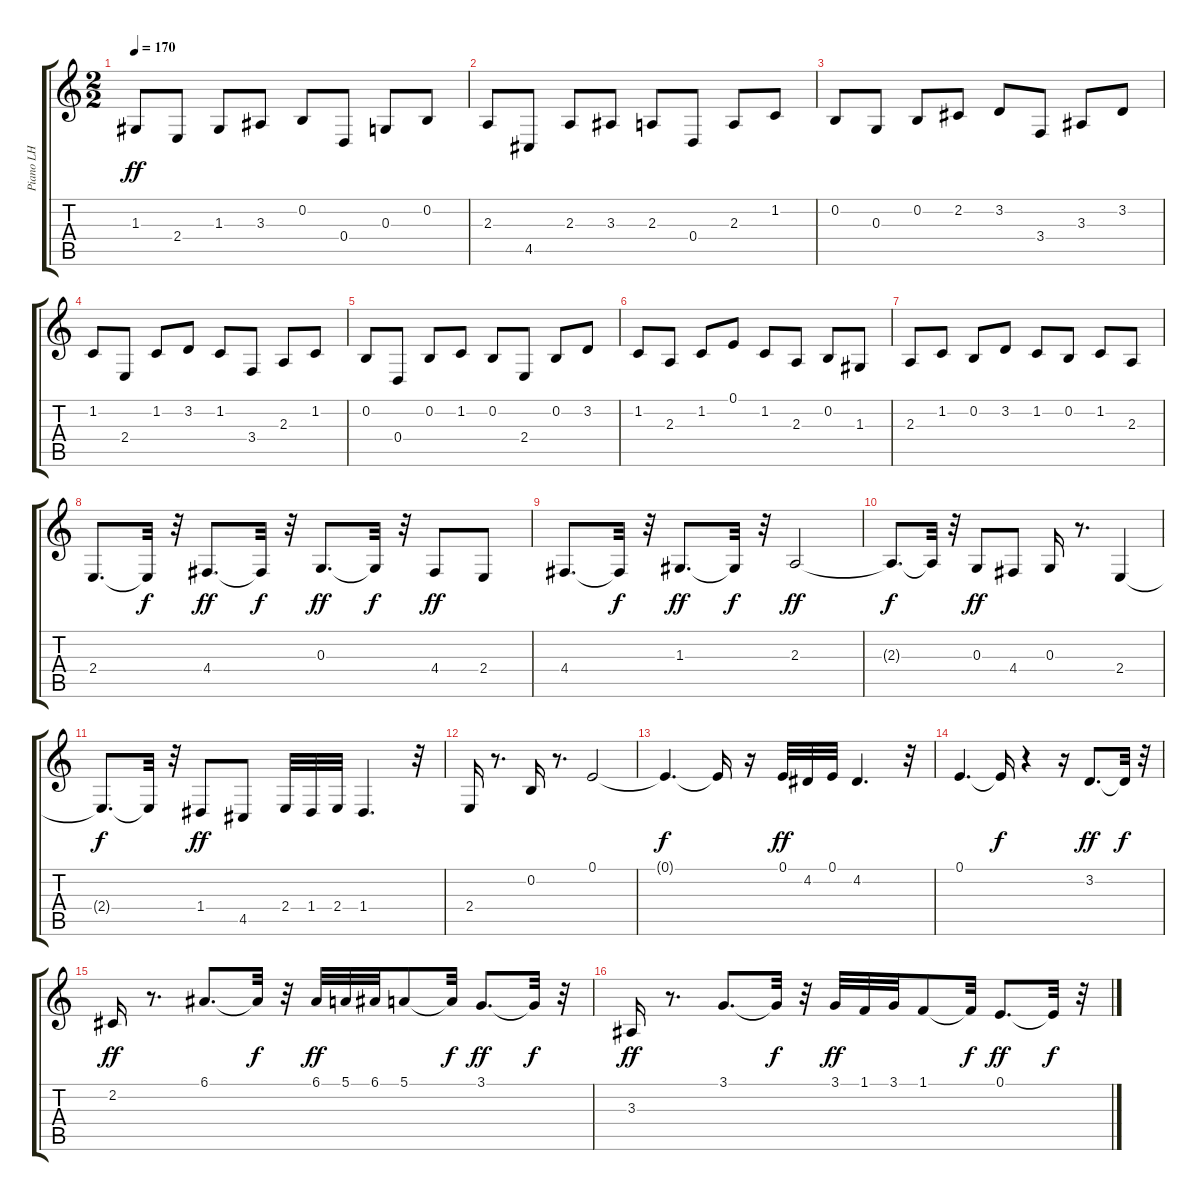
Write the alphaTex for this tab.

\track ("Piano LH" "Piano LH") {instrument acousticgrandpiano}
\staff {score tabs}
\tuning (E4 B3 G3 D3 A2 E2) {hide}
\ts (2 2)
\tempo 170
\clef g2
\ks c
1.3.8{dy ff} 2.4.8 1.3.8 3.3.8 0.2.8 0.4.8 0.3.8 0.2.8 |
2.3.8 4.5.8 2.3.8 3.3.8 2.3.8 0.4.8 2.3.8 1.2.8 |
0.2.8 0.3.8 0.2.8 2.2.8 3.2.8 3.4.8 3.3.8 3.2.8 |
1.2.8 2.4.8 1.2.8 3.2.8 1.2.8 3.4.8 2.3.8 1.2.8 |
0.2.8 0.4.8 0.2.8 1.2.8 0.2.8 2.4.8 0.2.8 3.2.8 |
1.2.8 2.3.8 1.2.8 0.1.8 1.2.8 2.3.8 0.2.8 1.3.8 |
2.3.8 1.2.8 0.2.8 3.2.8 1.2.8 0.2.8 1.2.8 2.3.8 |
2.4.8{d} 2.4{t}.32{dy f} r.32 4.4.8{d dy ff} 4.4{t}.32{dy f} r.32 0.3.8{d dy ff} 0.3{t}.32{dy f} r.32 4.4.8{dy ff} 2.4.8 |
4.4.8{d} 4.4{t}.32{dy f} r.32 1.3.8{d dy ff} 1.3{t}.32{dy f} r.32 2.3.2{dy ff} |
2.3{t}.8{d dy f} 2.3{t}.32 r.32 0.3.8{dy ff} 4.4.8 0.3.16 r.8{d} 2.4.4 |
2.4{t}.8{d dy f} 2.4{t}.32 r.32 1.4.8{dy ff} 4.5.8 2.4.32 1.4.32 2.4.32 1.4.4{d} r.32 |
2.4.16 r.8{d} 0.2.16 r.8{d} 0.1.2 |
0.1{t}.4{d dy f} 0.1{t}.16 r.16 0.1.32{dy ff} 4.2.32 0.1.32 4.2.4{d} r.32 |
0.1.4{d} 0.1{t}.16{dy f} r.4 r.16 3.2.8{d dy ff} 3.2{t}.32{dy f} r.32 |
2.2.16{dy ff} r.8{d} 6.1.8{d} 6.1{t}.32{dy f} r.32 6.1.32{dy ff} 5.1.32 6.1.32 5.1.8 5.1{t}.32{dy f} 3.1.8{d dy ff} 3.1{t}.32{dy f} r.32 |
3.3.16{dy ff} r.8{d} 3.1.8{d} 3.1{t}.32{dy f} r.32 3.1.32{dy ff} 1.1.32 3.1.32 1.1.8 1.1{t}.32{dy f} 0.1.8{d dy ff} 0.1{t}.32{dy f} r.32
